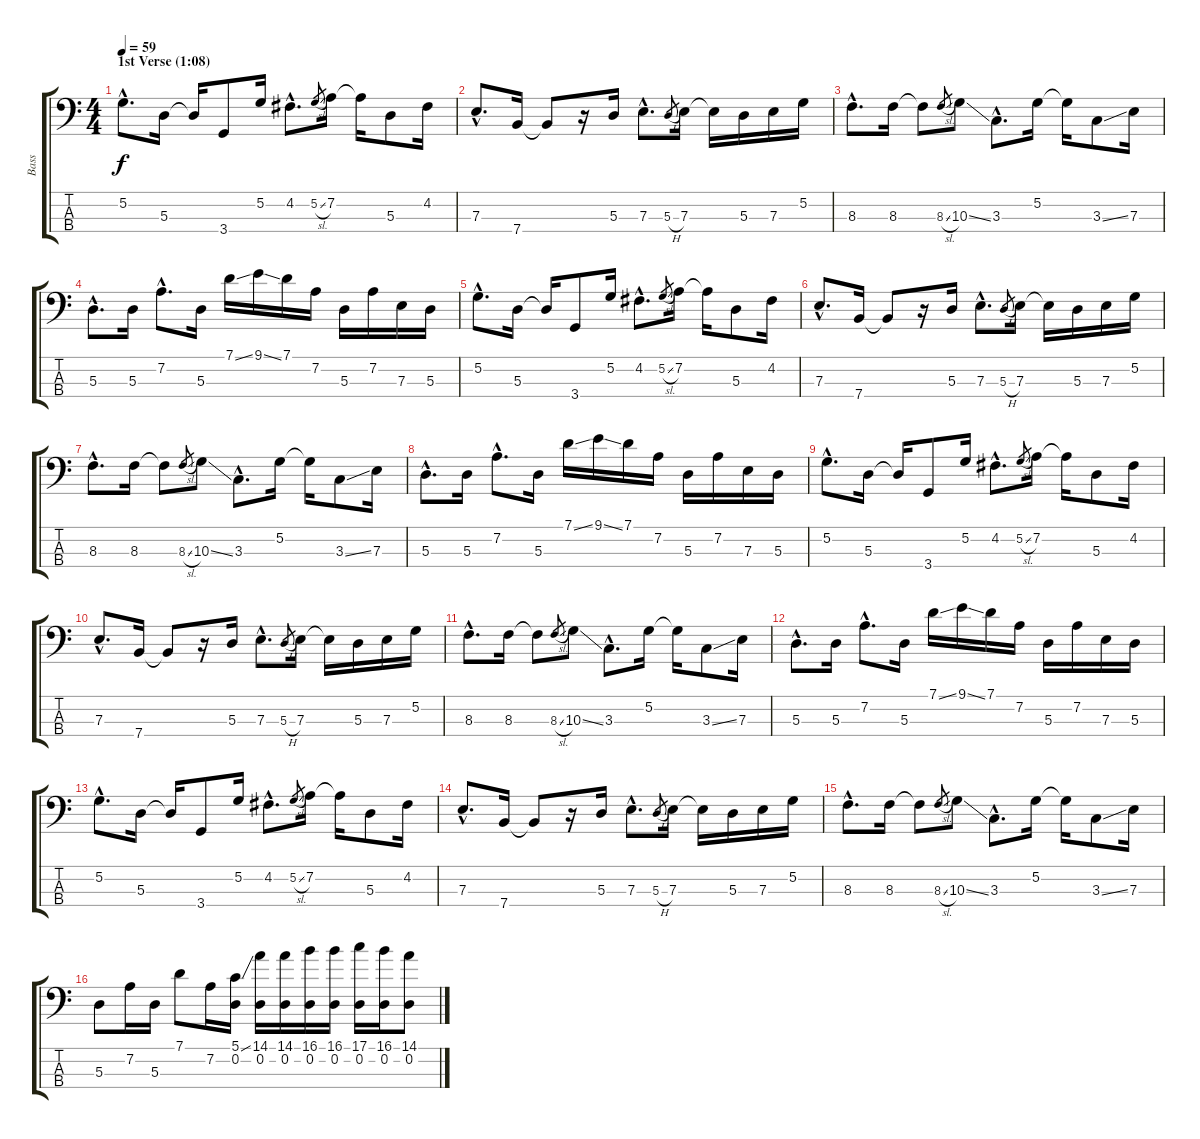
\track ("Bass" "Bass") {instrument electricbassfinger}
\staff {score tabs}
\tuning (G2 D2 A1 E1) {hide}
\ts (4 4)
\section ("" "1st Verse (1:08)")
\tempo 59
\clef f4
\ks c
5.2{hac}.8{d dy f} 5.3.16 5.3{t}.16 3.4.8 5.2.16 4.2{hac}.8{d} 5.2{sl}.8{gr} 7.2.16 7.2{t}.16 5.3.8 4.2.16 |
7.3{hac}.8{d} 7.4.16 7.4{t}.8 r.16 5.3.16 7.3{hac}.8{d} 5.3{h}.8{gr} 7.3.16 7.3{t}.16 5.3.16 7.3.16 5.2.16 |
8.3{hac}.8{d} 8.3.16 8.3{t}.8 8.3{sl}.8{gr} 10.3{ss}.8 3.3{hac}.8{d} 5.2.16 5.2{t}.16 3.3{ss}.8 7.3.16 |
5.3{hac}.8{d} 5.3.16 7.2{hac}.8{d} 5.3.16 7.1{ss}.16 9.1{ss}.16 7.1.16 7.2.16 5.3.16 7.2.16 7.3.16 5.3.16 |
5.2{hac}.8{d} 5.3.16 5.3{t}.16 3.4.8 5.2.16 4.2{hac}.8{d} 5.2{sl}.8{gr} 7.2.16 7.2{t}.16 5.3.8 4.2.16 |
7.3{hac}.8{d} 7.4.16 7.4{t}.8 r.16 5.3.16 7.3{hac}.8{d} 5.3{h}.8{gr} 7.3.16 7.3{t}.16 5.3.16 7.3.16 5.2.16 |
8.3{hac}.8{d} 8.3.16 8.3{t}.8 8.3{sl}.8{gr} 10.3{ss}.8 3.3{hac}.8{d} 5.2.16 5.2{t}.16 3.3{ss}.8 7.3.16 |
5.3{hac}.8{d} 5.3.16 7.2{hac}.8{d} 5.3.16 7.1{ss}.16 9.1{ss}.16 7.1.16 7.2.16 5.3.16 7.2.16 7.3.16 5.3.16 |
5.2{hac}.8{d} 5.3.16 5.3{t}.16 3.4.8 5.2.16 4.2{hac}.8{d} 5.2{sl}.8{gr} 7.2.16 7.2{t}.16 5.3.8 4.2.16 |
7.3{hac}.8{d} 7.4.16 7.4{t}.8 r.16 5.3.16 7.3{hac}.8{d} 5.3{h}.8{gr} 7.3.16 7.3{t}.16 5.3.16 7.3.16 5.2.16 |
8.3{hac}.8{d} 8.3.16 8.3{t}.8 8.3{sl}.8{gr} 10.3{ss}.8 3.3{hac}.8{d} 5.2.16 5.2{t}.16 3.3{ss}.8 7.3.16 |
5.3{hac}.8{d} 5.3.16 7.2{hac}.8{d} 5.3.16 7.1{ss}.16 9.1{ss}.16 7.1.16 7.2.16 5.3.16 7.2.16 7.3.16 5.3.16 |
5.2{hac}.8{d} 5.3.16 5.3{t}.16 3.4.8 5.2.16 4.2{hac}.8{d} 5.2{sl}.8{gr} 7.2.16 7.2{t}.16 5.3.8 4.2.16 |
7.3{hac}.8{d} 7.4.16 7.4{t}.8 r.16 5.3.16 7.3{hac}.8{d} 5.3{h}.8{gr} 7.3.16 7.3{t}.16 5.3.16 7.3.16 5.2.16 |
8.3{hac}.8{d} 8.3.16 8.3{t}.8 8.3{sl}.8{gr} 10.3{ss}.8 3.3{hac}.8{d} 5.2.16 5.2{t}.16 3.3{ss}.8 7.3.16 |
5.3.8 7.2.16 5.3.16 7.1.8 7.2.16 (5.1{ss} 0.2).16 (14.1 0.2).16 (14.1 0.2).16 (16.1 0.2).16 (16.1 0.2).16 (17.1 0.2).16 (16.1 0.2).16 (14.1 0.2).8
